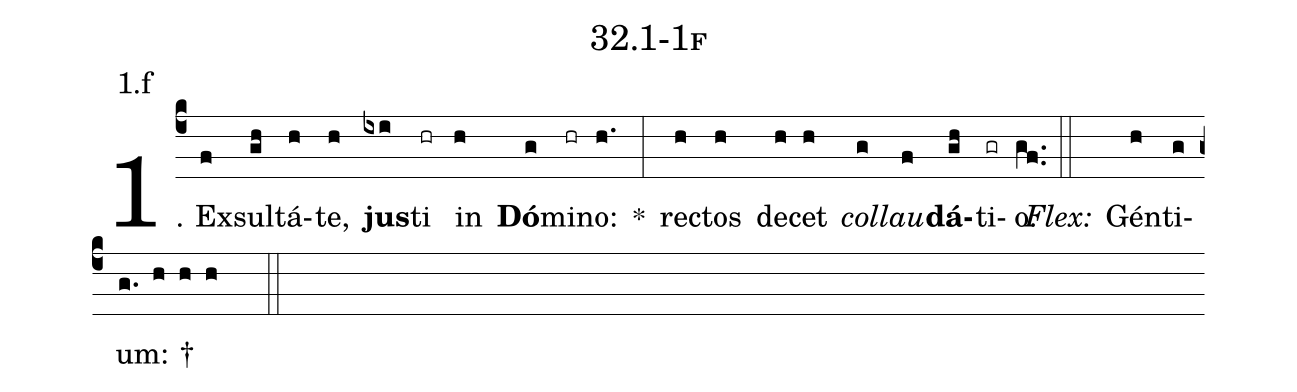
name: 32.1-1f;
annotation: 1.f;
%%
(c4)1. Ex(f)sul(gh)tá(h)te,(h) <b>jus</b>(ixi)ti(hr) in(h) <b>Dó</b>(g)mi(hr)no:(h.) *(:) rec(h)tos(h) de(h)cet(h) <i>col</i>(g)<i>lau</i>(f)<b>dá</b>(gh)ti(gr)o.(gf..) (::)
<i>Flex:</i>()  Gén(h)ti(g)um: †(g. h h h  ::)
